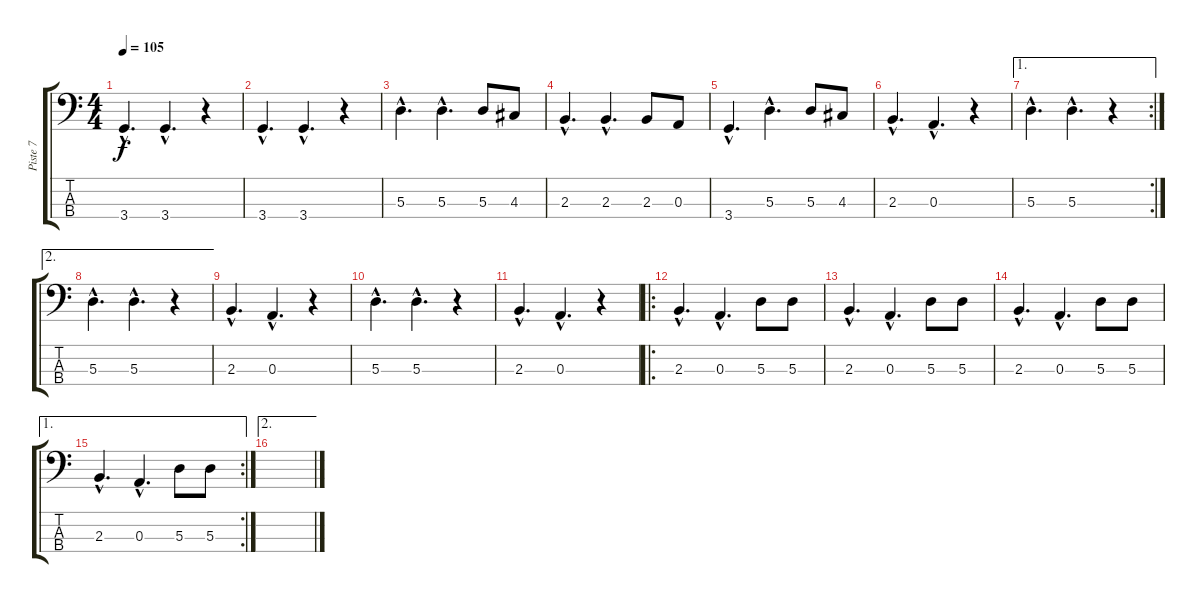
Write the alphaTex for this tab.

\track ("Piste 7" "Piste 7") {instrument electricbasspick}
\staff {score tabs}
\tuning (G2 D2 A1 E1) {hide}
\ts (4 4)
\tempo 105
\clef f4
\ks c
3.4{hac}.4{d dy f} 3.4{hac}.4{d} r.4 |
3.4{hac}.4{d} 3.4{hac}.4{d} r.4 |
5.3{hac}.4{d} 5.3{hac}.4{d} 5.3.8 4.3.8 |
2.3{hac}.4{d} 2.3{hac}.4{d} 2.3.8 0.3.8 |
3.4{hac}.4{d} 5.3{hac}.4{d} 5.3.8 4.3.8 |
2.3{hac}.4{d} 0.3{hac}.4{d} r.4 |
\ae 1
\rc 2
5.3{hac}.4{d} 5.3{hac}.4{d} r.4 |
\ae 2
5.3{hac}.4{d} 5.3{hac}.4{d} r.4 |
2.3{hac}.4{d} 0.3{hac}.4{d} r.4 |
5.3{hac}.4{d} 5.3{hac}.4{d} r.4 |
2.3{hac}.4{d} 0.3{hac}.4{d} r.4 |
\ro
2.3{hac}.4{d} 0.3{hac}.4{d} 5.3.8 5.3.8 |
2.3{hac}.4{d} 0.3{hac}.4{d} 5.3.8 5.3.8 |
2.3{hac}.4{d} 0.3{hac}.4{d} 5.3.8 5.3.8 |
\ae 1
\rc 2
2.3{hac}.4{d} 0.3{hac}.4{d} 5.3.8 5.3.8 |
\ae 2
